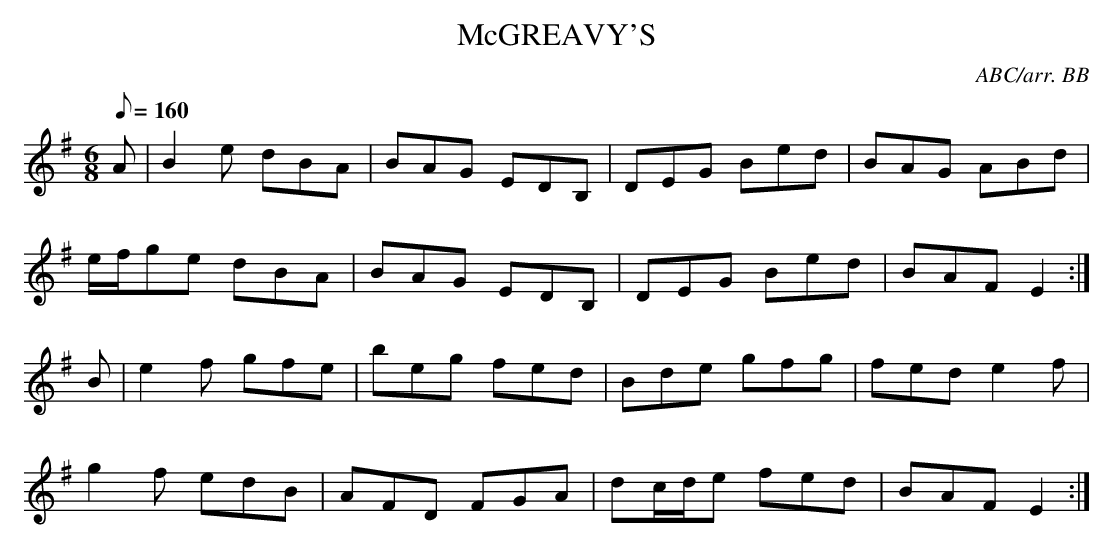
X:1
T:McGREAVY'S
C:ABC/arr. BB
L:1/8
M:6/8
Q:160
K:Em
A|B2e dBA|BAG EDB,|DEG Bed|BAG ABd|
e/f/ge dBA|BAG EDB,|DEG Bed|BAF E2 :|
B|e2f gfe|beg fed|Bde gfg|fed e2f|
g2f edB|AFD FGA|dc/d/e fed|BAF E2 :|
